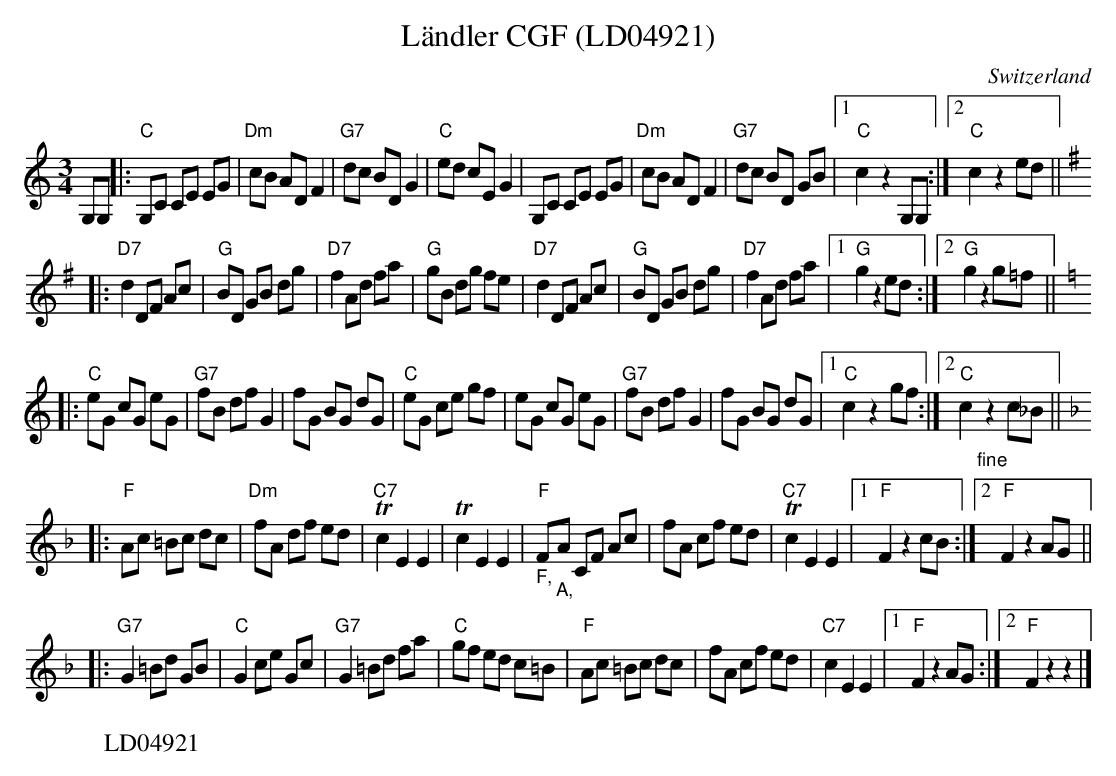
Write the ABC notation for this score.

X:1
T:L\"andler CGF (LD04921)
M:3/4
L:1/8
O:Switzerland
K:C transpose=3 %%MIDI gchordon
G,G, |: "C"G,C CE EG | "Dm"cB ADF2 | "G7"dc BDG2 | "C"ed cEG2 | G,C CE EG | "Dm"cB ADF2 | "G7"dc BD GB |1 "C"c2z2G,G, :|2 "C"c2z2ed ||
|: [K:G]
"D7"d2DF Ac | "G"BD GB dg | "D7"f2Ad fa | "G"gB dg fe | "D7"d2DF Ac | "G"BD GB dg | "D7"f2Ad fa |1 "G"g2z2ed :|2 "G"g2z2g=f ||
|: [K:C]
"C"eG cG eG | "G7"fB dfG2 | fG BG dG | "C"eG ce gf | eG cG eG | "G7"fB dfG2 | fG BG dG |1 "C"c2z2gf :|2 "C"c2"_fine"z2c_B ||
|: [K:F]
"F"Ac =Bc dc | "Dm"fA df ed | "C7"Tc2E2E2 | Tc2E2E2 | "F""_F,"F"_A,"A CF Ac | fA cf ed | "C7"Tc2E2E2 |1 "F"F2z2cB :|2 "F"F2z2 AG ||
|: "G7"G2 =Bd GB | "C"G2ce Gc | "G7"G2 =Bd fa | "C"gf ed c=B | "F"Ac =Bc dc | fA cf ed | "C7"c2E2E2 |1 "F"F2z2AG :|2 "F"F2z2z2 |]
W: LD04921
